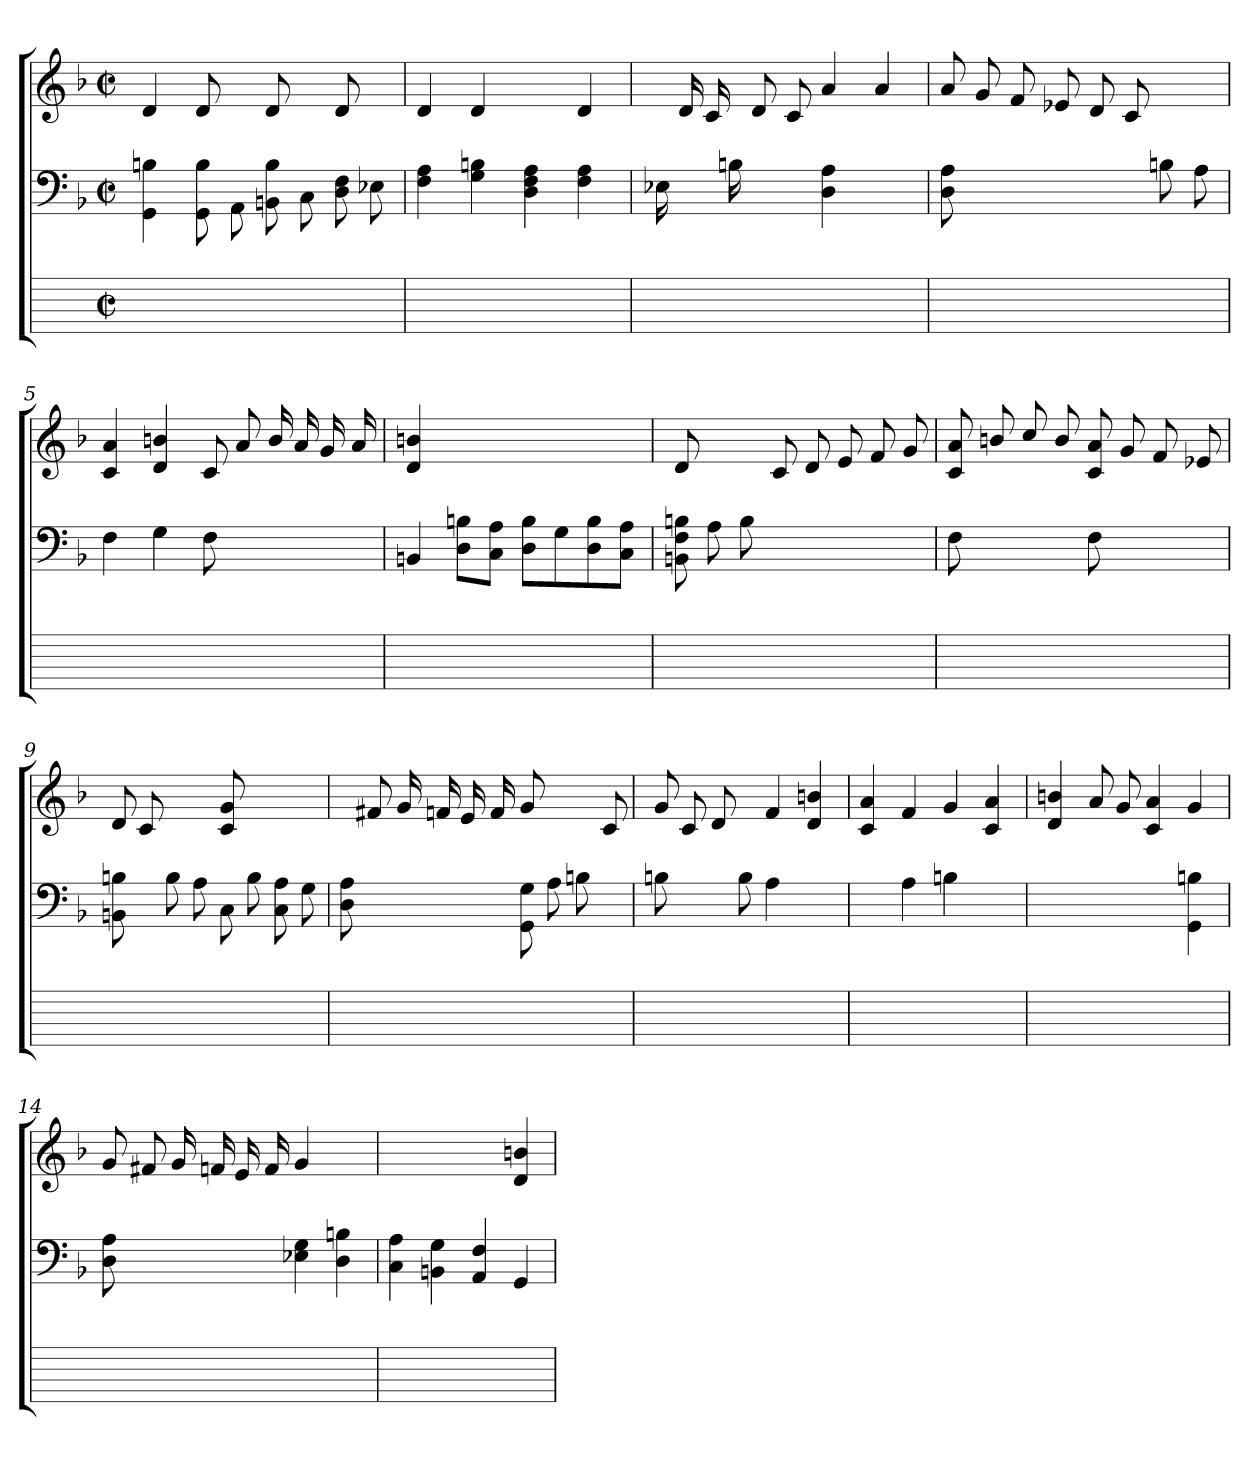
**kern	**kern	**kern
*part2	*part2	*part1
*staff3	*staff2	*staff1
*stria6	*	*
*	*clefF4	*clefG2
*	*k[b-]	*k[b-]
*	*F:	*F:
*M2/2	*M2/2	*M2/2
*met(c|)	*met(c|)	*met(c|)
=1	=1	=1
1ryy	4B 4GG	4d
.	8B\ 8GG\L	8d
.	8AA\	8ryy
.	8B\ 8BB\L	8d
.	8C\	8ryy
.	8F\ 8D\	8d
.	8E-X\	8ryy
=2	=2	=2
1ryy	4A 4F	4d
.	4B 4G	4d
.	4A 4F 4D	4ryy
.	4A 4F	4d
=3	=3	=3
1ryy	16E-X	16ryy
.	16ryy	16d/
.	16ryy	16c/
.	16B	16ryy
.	8ryy	8d/
.	8ryy	8c/
.	4A 4D	4a
.	4ryy	4a
=4	=4	=4
1ryy	8A 8D	8a/
.	8ryy	8g/
.	8ryy	8f/
.	8ryy	8e-X/
.	8ryy	8d/
.	8ryy	8c/
.	8B\	8ryy
.	8A\	8ryy
=5	=5	=5
1ryy	4F	4a 4c
.	4G	4b 4d
.	8F	8c/
.	8ryy	8a/
.	16ryy	16b/
.	16ryy	16a/
.	16ryy	16g/
.	16ryy	16a/
=6	=6	=6
1ryy	4BB	4b 4d
.	8B\ 8D\L	8ryy
.	8A\ 8C\J	8ryy
.	8B\ 8D\L	8ryy
.	8G\	8ryy
.	8B\ 8D\	8ryy
.	8A\ 8C\J	8ryy
=7	=7	=7
1ryy	8B\ 8F\ 8BB\L	8d
.	8A\	8ryy
.	8B\	8ryy
.	8ryy	8c
.	8ryy	8d/
.	8ryy	8e/
.	8ryy	8f/
.	8ryy	8g/
=8	=8	=8
1ryy	8F	8a/ 8c/L
.	8ryy	8b/
.	8ryy	8cc/
.	8ryy	8b/
.	8F	8a/ 8c/L
.	8ryy	8g/
.	8ryy	8f/
.	8ryy	8e-X/
=9	=9	=9
1ryy	8B 8BB	8d/
.	8ryy	8c/
.	8B\	8ryy
.	8A\	8ryy
.	8C\	8g 8c
.	8B\	8ryy
.	8A\ 8C\	8ryy
.	8G\	8ryy
=10	=10	=10
1ryy	8A 8D	8ryy
.	8ryy	8f#X/
.	16ryy	16g/
.	16ryy	16f/
.	16ryy	16e/
.	16ryy	16f/
.	8G\ 8GG\L	8g
.	8A\	8ryy
.	8B\	8ryy
.	8ryy	8c
=11	=11	=11
1ryy	8B	8g/
.	8ryy	8c/
.	8ryy	8d/
.	8B	8ryy
.	4A	4f
.	4ryy	4b 4d
=12	=12	=12
1ryy	4ryy	4a 4c
.	4A	4f
.	4B	4g
.	4ryy	4a 4c
=13	=13	=13
1ryy	4ryy	4b 4d
.	8ryy	8a/
.	8ryy	8g/
.	4ryy	4a 4c
.	4B 4GG	4g
=14	=14	=14
1ryy	8A 8D	8g/
.	8ryy	8f#X/
.	16ryy	16g/
.	16ryy	16f/
.	16ryy	16e/
.	16ryy	16f/
.	4G 4E-X	4g
.	4B 4D	4ryy
=15	=15	=15
1ryy	4A 4C	4ryy
.	4G 4BB	4ryy
.	4F 4AA	4ryy
.	4GG	4b 4d
=	=	=
*-	*-	*-
